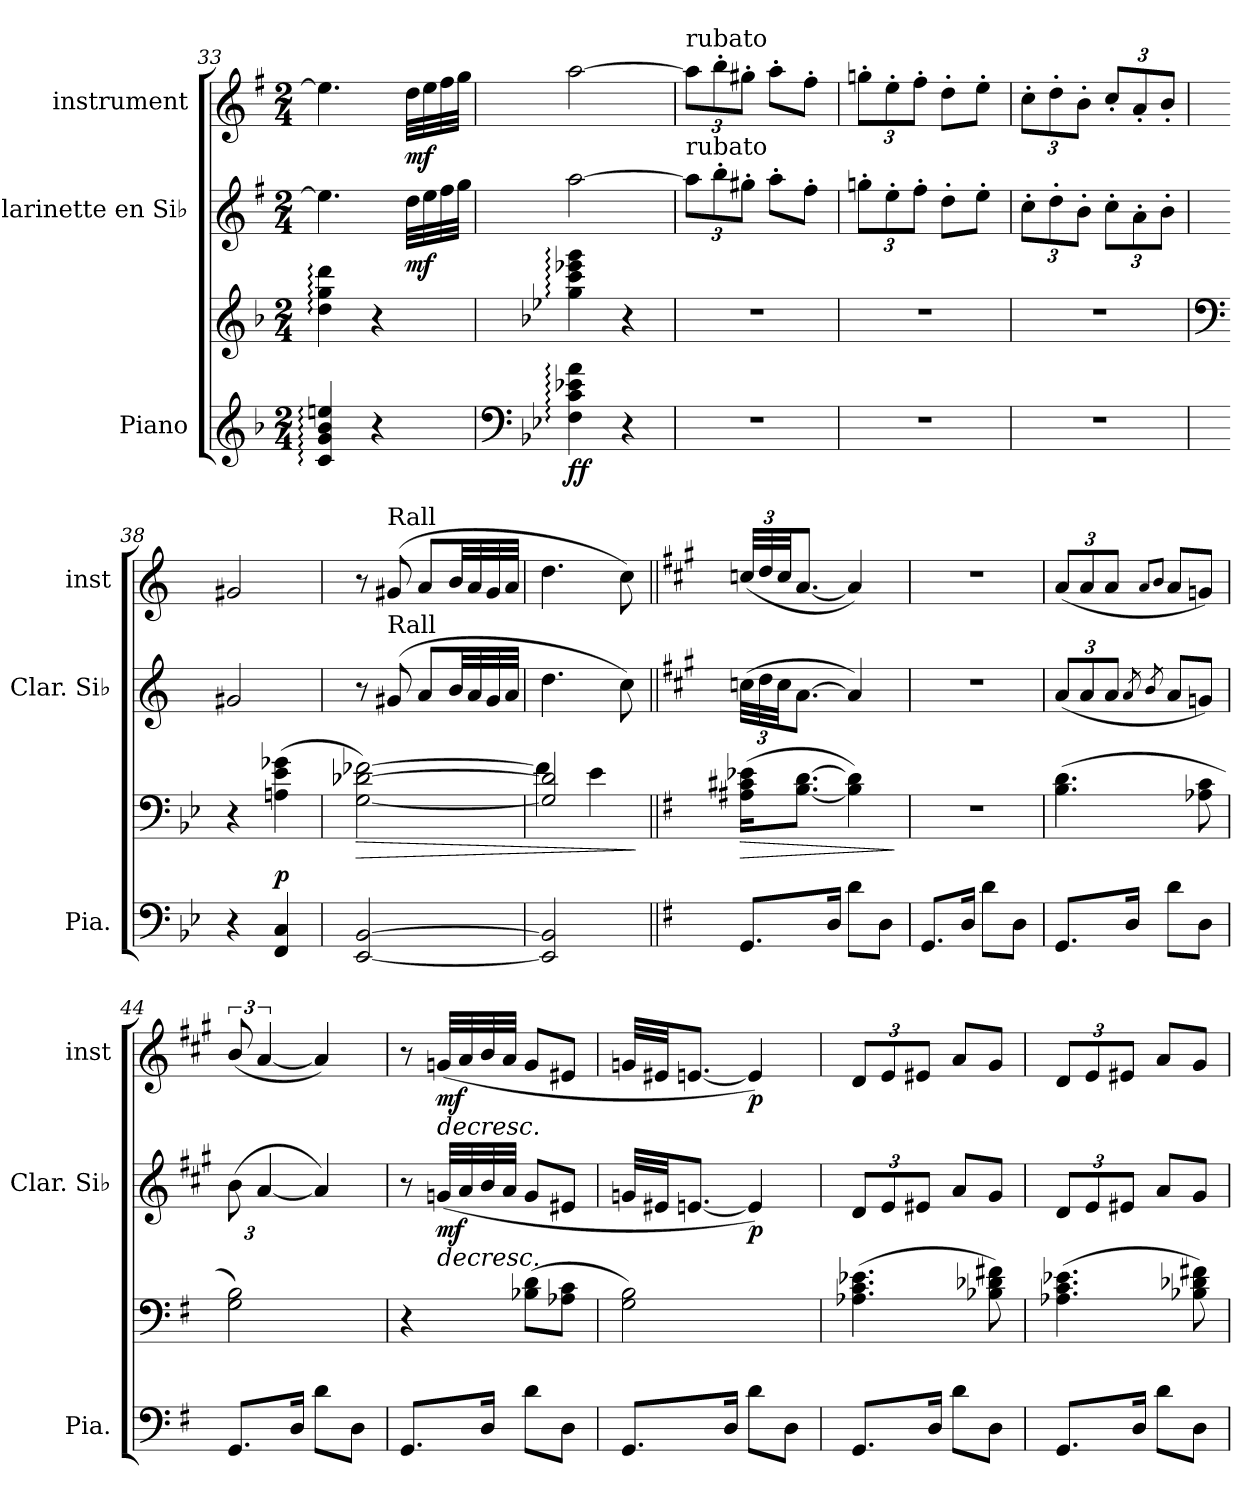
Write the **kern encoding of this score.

**kern	**kern	**dynam	**kern	**dynam	**kern	**dynam
*part3	*part3	*part3	*part2	*part2	*part1	*part1
*staff4	*staff3	*staff3/4	*staff2	*staff2	*staff1	*staff1
*I"Piano	*	*	*I"Clarinette en Si♭	*	*I"instrument	*
*I'Pia.	*	*	*I'Clar. Si♭	*	*I'inst	*
*clefG2	*clefG2	*	*clefG2	*	*clefG2	*
*	*	*	*ITrd1c2	*	*ITrd1c2	*
*k[b-]	*k[b-]	*	*k[b-]	*	*k[b-]	*
*M2/4	*M2/4	*	*M2/4	*	*M2/4	*
=33	=33	=33	=33	=33	=33	=33
4c/: 4g/: 4b-/: 4een/:	4dd\: 4gg\: 4ddd\:	.	4.dd\]	.	4.dd\]	.
4r	4r	.	.	.	.	.
!	!	!	!	!LO:DY:b	!	!LO:DY:b
.	.	.	32cc\LLL	mf	32cc\LLL	mf
.	.	.	32dd\	.	32dd\	.
.	.	.	32ee\	.	32ee\	.
.	.	.	32ff\JJJ	.	32ff\JJJ	.
!!LO:PB:g=z
=34	=34	=34	=34	=34	=34	=34
*clefF4	*	*	*	*	*	*
*k[b-e-]	*k[b-e-]	*	*k[b-e-]	*	*k[b-e-]	*
!	!	!LO:DY:b=2	!	!	!	!
4F\: 4c\: 4e-X\: 4a\:	4gg\: 4ccc\: 4eee-X\: 4ggg\:	ff	[2gg\	.	[2gg\	.
4r	4r	.	.	.	.	.
=35	=35	=35	=35	=35	=35	=35
*	*	*	*Xbrackettup	*	*Xbrackettup	*
*	*	*	*	*	*MM75	*
!	!	!	!	!	!LO:TX:a:t=rubato	!
!	!	!	!LO:TX:a:t=rubato	!	!	!
2r	2r	.	12gg\L]	.	12gg\L]	.
.	.	.	12aa'\	.	12aa'\	.
.	.	.	12ff#X'\J	.	12ff#X'\J	.
.	.	.	8gg'\L	.	8gg'\L	.
.	.	.	8ee-'\J	.	8ee-'\J	.
=36	=36	=36	=36	=36	=36	=36
*	*	*	*	*	*MM60	*
2r	2r	.	12ffn'\L	.	12ffn'\L	.
.	.	.	12dd'\	.	12dd'\	.
.	.	.	12ee-'\J	.	12ee-'\J	.
.	.	.	8cc'\L	.	8cc'\L	.
.	.	.	8dd'\J	.	8dd'\J	.
=37	=37	=37	=37	=37	=37	=37
*	*	*	*	*	*MM50	*
2r	2r	.	12b-'\L	.	12b-'\L	.
.	.	.	12cc'\	.	12cc'\	.
.	.	.	12a'\J	.	12a'\J	.
.	.	.	12b-'\L	.	12b-'/L	.
.	.	.	12g'\	.	12g'/	.
.	.	.	12a'\J	.	12a'/J	.
=38	=38	=38	=38	=38	=38	=38
*	*clefF4	*	*	*	*	*
*	*	*	*	*	*MM50	*
4r	4r	.	2f#X/	.	2f#X/	.
!	!	!LO:DY:a=2	!	!	!	!
4FF/ 4C/	(>4An\ 4e-\ 4g-X\	p	.	.	.	.
=39	=39	=39	=39	=39	=39	=39
!	!	!LO:HP:b	!	!	!	!
[2EE-/ [2BB-/	[2G\ [2d-X\ [2f-X\)	>	8r	.	8r	.
*	*	*	*	*	*MM40	*
!	!	!	!	!	!LO:TX:a:t=Rall	!
!	!	!	!LO:TX:a:t=Rall	!	!	!
.	.	.	(>8f#X/	.	(>8f#X/	.
.	.	.	8g/L	.	8g/L	.
.	.	.	32a/LL	.	32a/LL	.
.	.	.	32g/	.	32g/	.
.	.	.	32f#/	.	32f#/	.
.	.	.	32g/JJJ	.	32g/JJJ	.
=40	=40	=40	=40	=40	=40	=40
*	*^	*	*	*	*	*
2EE-/] 2BB-/]	2G/] 2d-/]	4f-\]	.	4.cc\	.	4.cc\	.
.	.	4e-\	.	.	.	.	.
.	.	.	.	8b-\)	.	8b-\)	.
*	*v	*v	*	*	*	*	*
.	.	]	.	.	.	.
!!LO:LB:g=z
=41||	=41||	=41||	=41||	=41||	=41||	=41||
*k[f#]	*k[f#]	*	*k[f#]	*	*k[f#]	*
*	*	*	*	*	*MM50	*
!	!	!LO:HP:b	!	!	!	!
8.GG/L	(>16A#X\ 16c#X\ 16e-X\KL	>	(>48b-X\LLL	.	(<48b-X/LLL	.
.	.	.	48cc\	.	48cc/	.
.	.	.	48b-\JJ	.	48b-/JJ	.
.	[8.B\ [8.d\J	.	[8.g\J	.	[8.g/J	.
16D/Jk	.	.	.	.	.	.
8d\L	4B\] 4d\])	.	4g/])	.	4g/])	.
8D\J	.	.	.	.	.	.
.	.	]	.	.	.	.
=42	=42	=42	=42	=42	=42	=42
8.GG/L	2r	.	2r	.	2r	.
16D/Jk	.	.	.	.	.	.
8d\L	.	.	.	.	.	.
8D\J	.	.	.	.	.	.
=43	=43	=43	=43	=43	=43	=43
8.GG/L	(>4.B\ 4.d\	.	(<12g/L	.	(<12g/L	.
.	.	.	12g/	.	12g/	.
.	.	.	12g/J	.	12g/J	.
16D/Jk	.	.	.	.	.	.
.	.	.	8qg/	.	8qg/L	.
.	.	.	8qa/	.	8qa/J	.
8d\L	.	.	8g/L	.	8g/L	.
8D\J	8A-X\ 8c\	.	8fn/J)	.	8fn/J)	.
=44	=44	=44	=44	=44	=44	=44
*	*	*	*	*	*brackettup	*
8.GG/L	2G\ 2B\)	.	(>12a\	.	(<12a/	.
.	.	.	[6g/	.	[6g/	.
16D/Jk	.	.	.	.	.	.
8d\L	.	.	4g/])	.	4g/])	.
8D\J	.	.	.	.	.	.
=45	=45	=45	=45	=45	=45	=45
8.GG/L	4r	.	8r	.	8r	.
!	!	!	!	!LO:HP:b	!	!LO:HP:b
!	!	!	!	!LO:DY:n=1:b	!	!LO:DY:n=1:b
.	.	.	(>32fn/LLL	> mf	(>32fn/LLL	> mf
.	.	.	32g/	.	32g/	.
16D/Jk	.	.	32a/	.	32a/	.
.	.	.	32g/JJJ	.	32g/JJJ	.
8d\L	(>8B-X\ 8d\L	.	8f/L	.	8f/L	.
8D\J	8A-X\ 8c\J	.	8d#X/J	.	8d#X/J	.
!!LO:LB:g=z
=46	=46	=46	=46	=46	=46	=46
8.GG/L	2G\ 2B\)	.	32fn/LLL	.	32fn/LLL	.
.	.	.	32d#X/JJ	.	32d#X/JJ	.
.	.	.	[8.dn/J	.	[8.dn/J	.
16D/Jk	.	.	.	.	.	.
!	!	!	!	!LO:DY:b	!	!LO:DY:b
8d\L	.	.	4d/])	p	4d/])	p
8D\J	.	.	.	.	.	.
.	.	.	.	]	.	]
=47	=47	=47	=47	=47	=47	=47
*	*	*	*	*	*Xbrackettup	*
8.GG/L	(>4.A-X\ 4.c\ 4.e-X\	.	12c/L	.	12c/L	.
.	.	.	12d/	.	12d/	.
.	.	.	12d#X/J	.	12d#X/J	.
16D/Jk	.	.	.	.	.	.
8d\L	.	.	8g/L	.	8g/L	.
8D\J	8B-X\ 8d-X\ 8f#X\)	.	8f#/J	.	8f#/J	.
=48	=48	=48	=48	=48	=48	=48
8.GG/L	(>4.A-X\ 4.c\ 4.e-X\	.	12c/L	.	12c/L	.
.	.	.	12d/	.	12d/	.
.	.	.	12d#X/J	.	12d#X/J	.
16D/Jk	.	.	.	.	.	.
8d\L	.	.	8g/L	.	8g/L	.
8D\J	8B-X\ 8d-X\ 8f#X\)	.	8f#/J	.	8f#/J	.
=	=	=	=	=	=	=
*-	*-	*-	*-	*-	*-	*-
